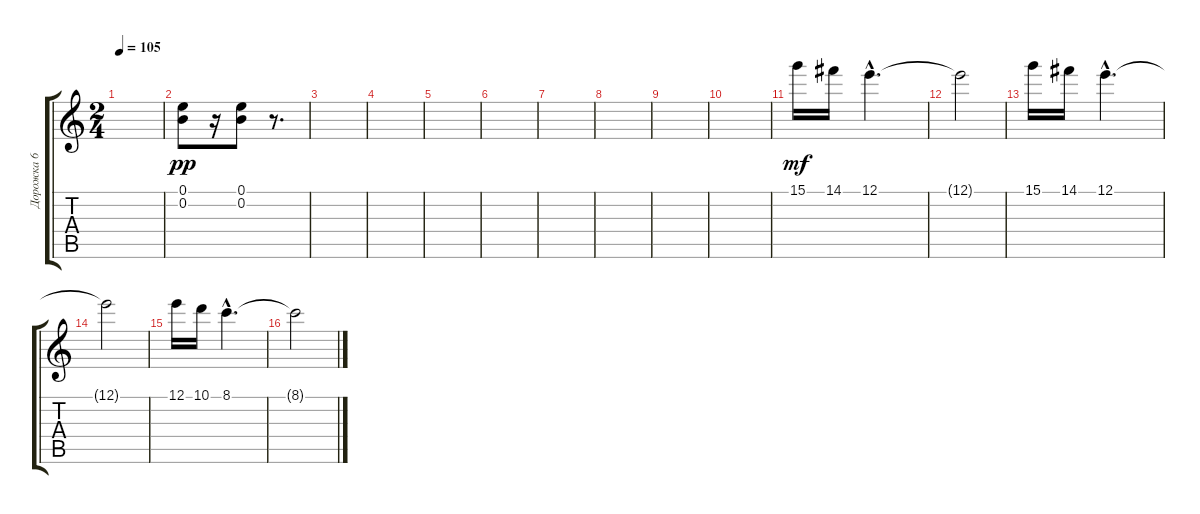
\track ("Дорожка 6" "Дорожка 6") {instrument distortionguitar}
\staff {score tabs}
\tuning (E4 B3 G3 D3 A2 E2) {hide}
\ts (2 4)
\tempo 105
\clef g2
\ks c
|
(0.1 0.2).8{dy pp balance 8} r.16 (0.1 0.2).8 r.8{d} |
|
|
|
|
|
|
|
|
15.1.16{dy mf volume 12 balance 16} 14.1.16 12.1{hac}.4{d} |
12.1{t}.2 |
15.1.16 14.1.16 12.1{hac}.4{d} |
12.1{t}.2 |
12.1.16 10.1.16 8.1{hac}.4{d} |
8.1{t}.2
